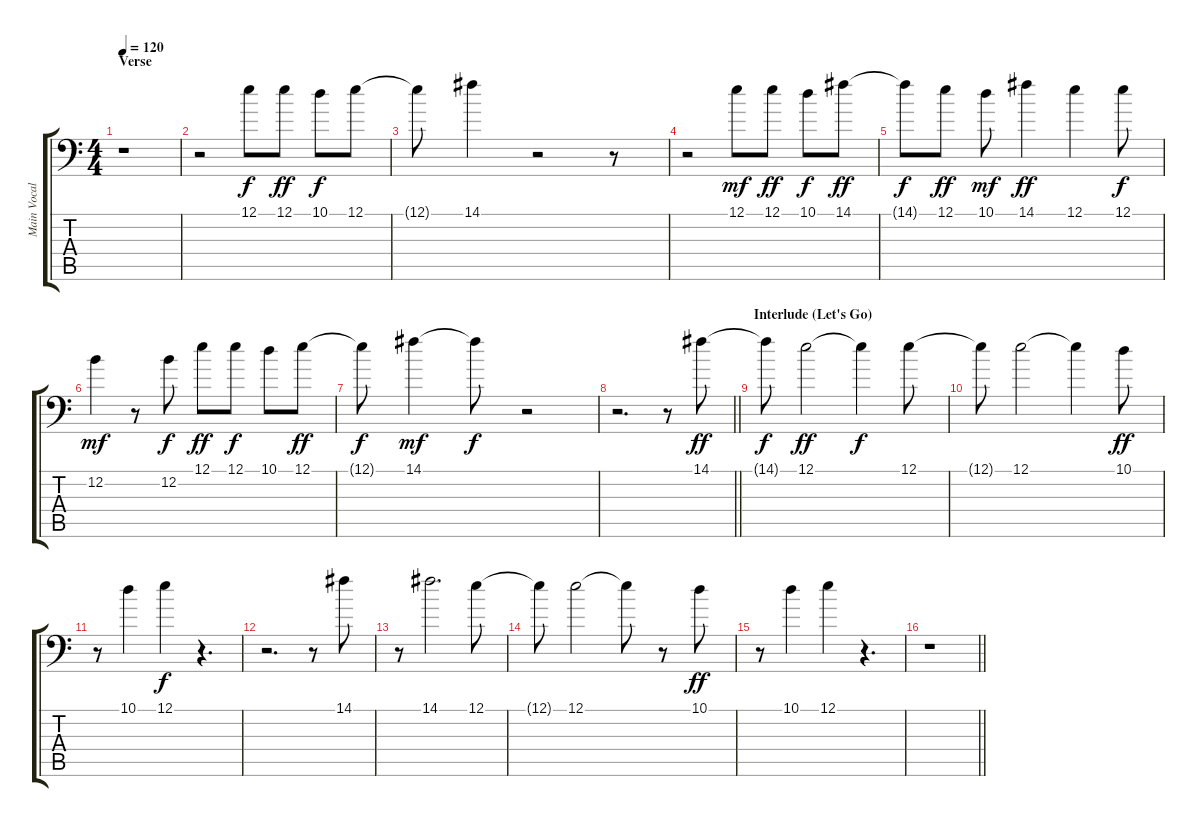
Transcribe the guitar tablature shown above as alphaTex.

\track ("Main Vocalist" "Main Vocal") {instrument acousticguitarnylon}
\staff {score tabs}
\tuning (E3 B2 G2 D2 A1 E1) {hide}
\ts (4 4)
\section ("" "Verse")
\tempo 120
\clef f4
\ks c
r.1{dy ff} |
r.2 12.1.8{dy f} 12.1.8{dy ff} 10.1.8{dy f} 12.1.8 |
12.1{t}.8 14.1.4 r.2 r.8 |
r.2 12.1.8{dy mf} 12.1.8{dy ff} 10.1.8{dy f} 14.1.8{dy ff} |
14.1{t}.8{dy f} 12.1.8{dy ff} 10.1.8{dy mf} 14.1.4{dy ff} 12.1.4 12.1.8{dy f} |
12.2.4{dy mf} r.8 12.2.8{dy f} 12.1.8{dy ff} 12.1.8{dy f} 10.1.8 12.1.8{dy ff} |
12.1{t}.8{dy f} 14.1.4{dy mf} 14.1{t}.8{dy f} r.2 |
\barLineRight lightlight
r.2{d} r.8 14.1.8{dy ff} |
\section ("" "Interlude (Let's Go)")
14.1{t}.8{dy f} 12.1.2{dy ff} 12.1{t}.4{dy f} 12.1.8 |
12.1{t}.8 12.1.2 12.1{t}.4 10.1.8{dy ff} |
r.8 10.1.4 12.1.4{dy f} r.4{d} |
r.2{d} r.8 14.1.8 |
r.8 14.1.2{d} 12.1.8 |
12.1{t}.8 12.1.2 12.1{t}.8 r.8 10.1.8{dy ff} |
r.8 10.1.4 12.1.4 r.4{d} |
\barLineRight lightlight
r.1
